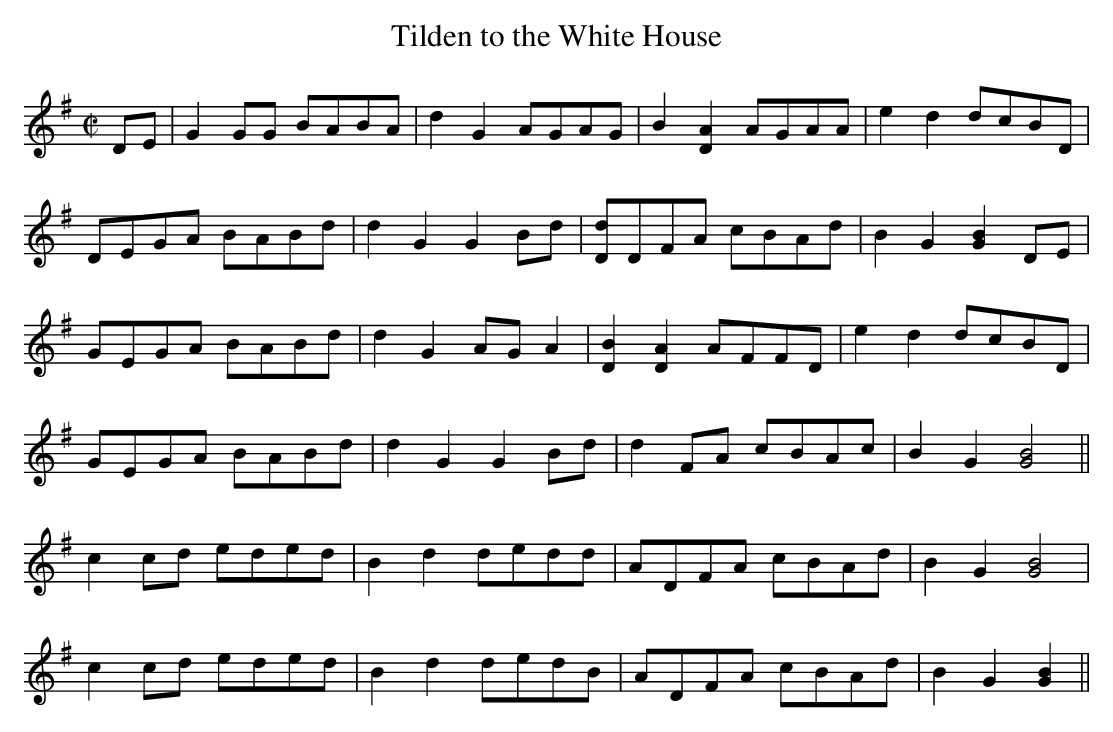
X:1
T:Tilden to the White House
M:C|
L:1/8
K:G
DE|G2GG BABA|d2G2 AGAG|B2[D2A2] AGAA|e2d2 dcBD|
DEGA BABd|d2G2 G2Bd|[Dd]DFA cBAd |B2G2[G2B2] DE|
GEGA BABd|d2G2 AGA2|[D2B2][D2A2]AFFD|e2d2dcBD|
GEGA BABd|d2G2 G2Bd|d2 FA cBAc|B2G2[G4B4]||
c2 cd eded|B2d2dedd|ADFA cBAd|B2G2[G4B4]|
c2cd eded|B2d2 dedB|ADFA cBAd|B2G2[G2B2]||
